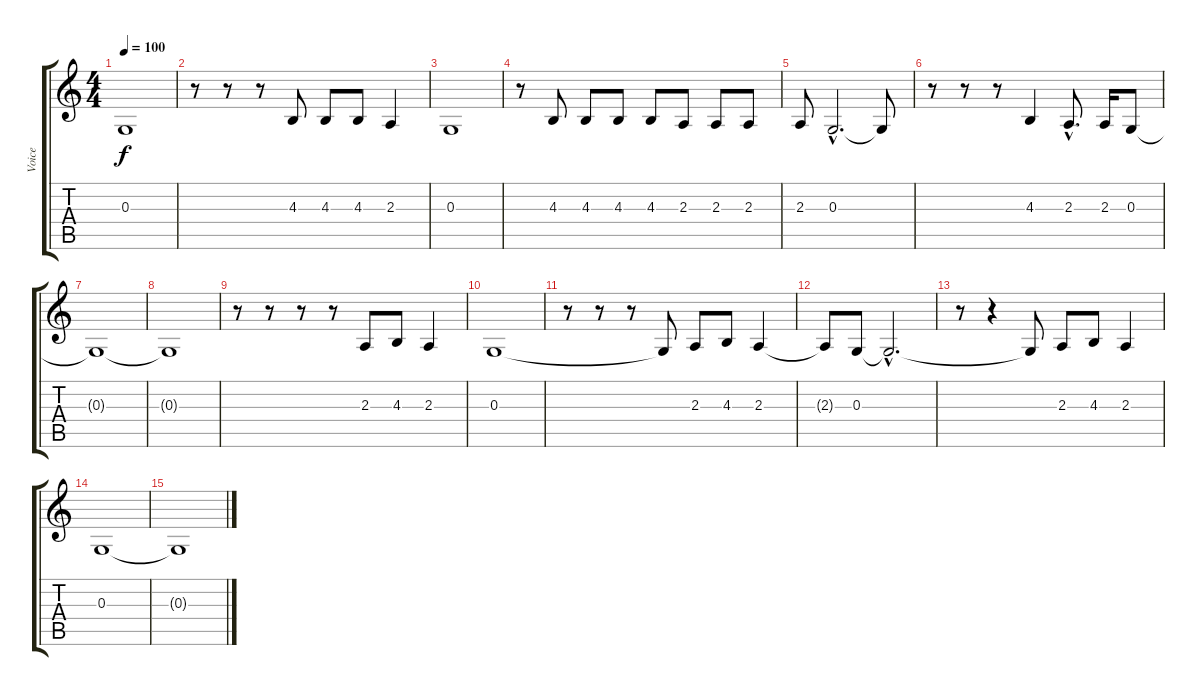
\track ("Voice" "Voice") {instrument lead6voice}
\staff {score tabs}
\tuning (E4 B3 G3 D3 A2 E2) {hide}
\ts (4 4)
\tempo 100
\clef g2
\ks c
0.3.1{dy f} |
r.8 r.8 r.8 4.3.8 4.3.8 4.3.8 2.3.4 |
0.3.1 |
r.8 4.3.8 4.3.8 4.3.8 4.3.8 2.3.8 2.3.8 2.3.8 |
2.3.8 0.3{hac}.2{d} 0.3{t}.8 |
r.8 r.8 r.8 4.3.4 2.3{hac}.8{d} 2.3.16 0.3.8 |
0.3{t}.1 |
0.3{t}.1 |
r.8 r.8 r.8 r.8 2.3.8 4.3.8 2.3.4 |
0.3.1 |
r.8 r.8 r.8 0.3{t}.8 2.3.8 4.3.8 2.3.4 |
2.3{t}.8 0.3.8 0.3{hac t}.2{d} |
r.8 r.4 0.3{t}.8 2.3.8 4.3.8 2.3.4 |
0.3.1 |
0.3{t}.1
